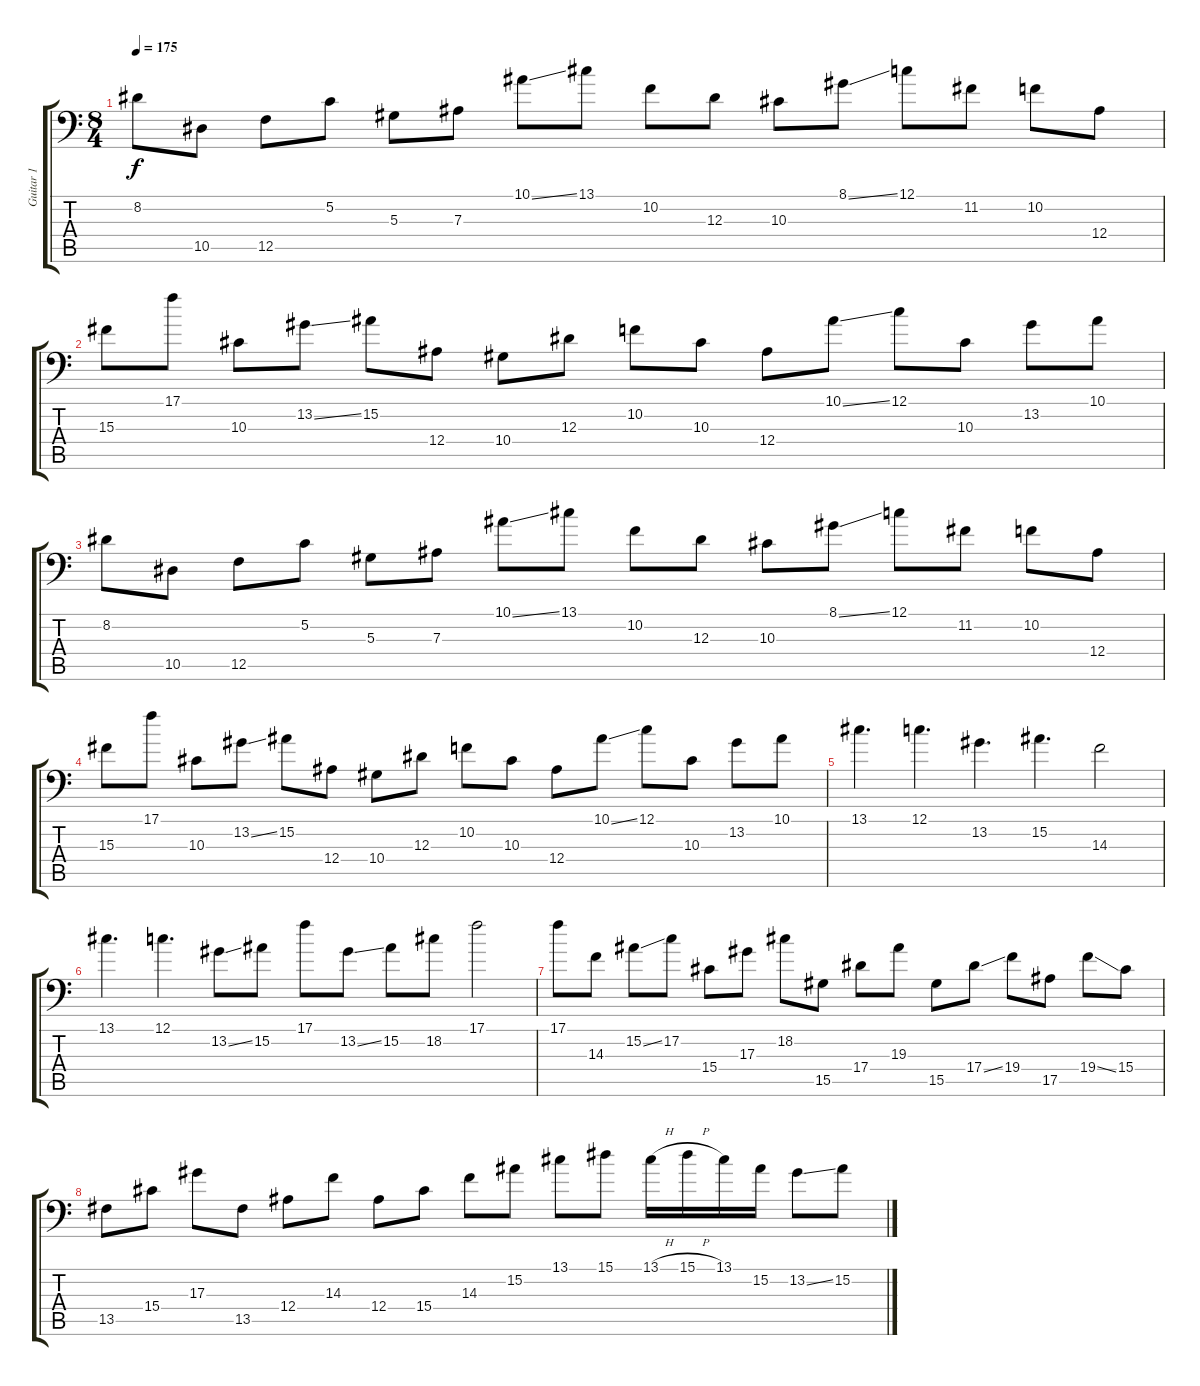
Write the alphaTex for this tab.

\track ("Guitar 1" "Guitar 1") {instrument acousticgrandpiano}
\staff {score tabs}
\tuning (C4 G3 Eb3 Bb2 F2 Bb1) {hide}
\ts (8 4)
\tempo 175
\clef f4
\ks c
8.2.8{dy f} 10.5.8 12.5.8 5.2.8 5.3.8 7.3.8 10.1{ss}.8 13.1.8 10.2.8 12.3.8 10.3.8 8.1{ss}.8 12.1.8 11.2.8 10.2.8 12.4.8 |
15.3.8 17.1.8 10.3.8 13.2{ss}.8 15.2.8 12.4.8 10.4.8 12.3.8 10.2.8 10.3.8 12.4.8 10.1{ss}.8 12.1.8 10.3.8 13.2.8 10.1.8 |
8.2.8 10.5.8 12.5.8 5.2.8 5.3.8 7.3.8 10.1{ss}.8 13.1.8 10.2.8 12.3.8 10.3.8 8.1{ss}.8 12.1.8 11.2.8 10.2.8 12.4.8 |
15.3.8 17.1.8 10.3.8 13.2{ss}.8 15.2.8 12.4.8 10.4.8 12.3.8 10.2.8 10.3.8 12.4.8 10.1{ss}.8 12.1.8 10.3.8 13.2.8 10.1.8 |
13.1.4{d} 12.1.4{d} 13.2.4{d} 15.2.4{d} 14.3.2 |
13.1.4{d} 12.1.4{d} 13.2{ss}.8 15.2.8 17.1.8 13.2{ss}.8 15.2.8 18.2.8 17.1.2 |
\section ("" "")
17.1.8 14.3.8 15.2{ss}.8 17.2.8 15.4.8 17.3.8 18.2.8 15.5.8 17.4.8 19.3.8 15.5.8 17.4{ss}.8 19.4.8 17.5.8 19.4{ss}.8 15.4.8 |
13.5.8 15.4.8 17.3.8 13.5.8 12.4.8 14.3.8 12.4.8 15.4.8 14.3.8 15.2.8 13.1.8 15.1.8 13.1{h}.16 15.1{h}.16 13.1.16 15.2.16 13.2{ss}.8 15.2.8
